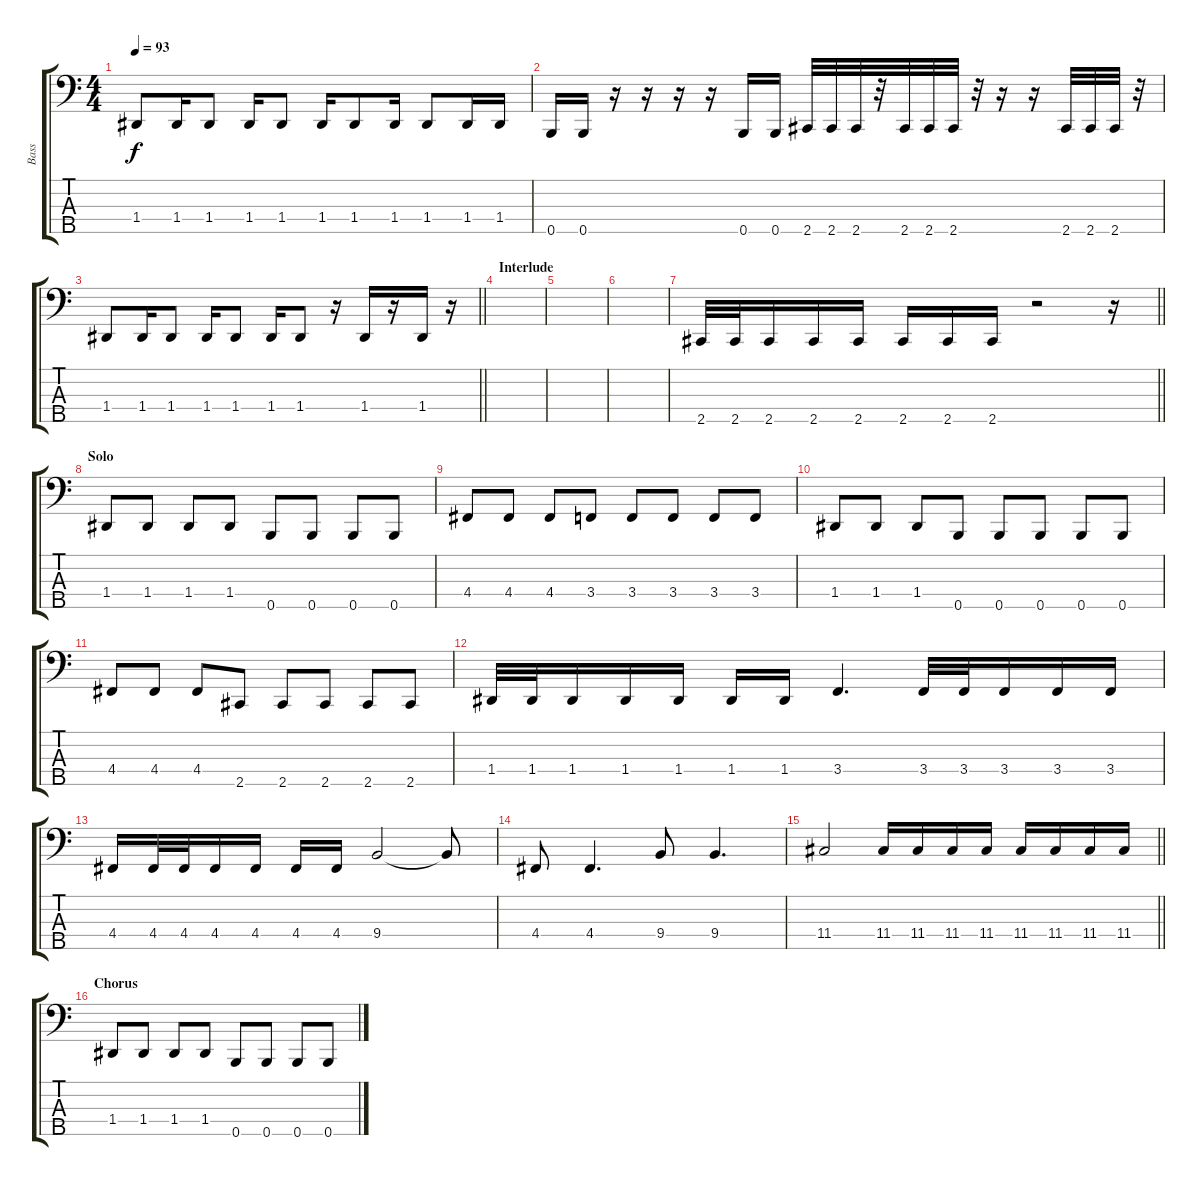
\track ("Bass" "Bass") {instrument electricbassfinger}
\staff {score tabs}
\tuning (G2 D2 A1 D1 B0) {hide}
\ts (4 4)
\tempo 93
\clef f4
\ks c
1.4.8{dy f} 1.4.16 1.4.8 1.4.16 1.4.8 1.4.16 1.4.8 1.4.16 1.4.8 1.4.16 1.4.16 |
0.5.16 0.5.16 r.16 r.16 r.16 r.16 0.5.16 0.5.16 2.5.32 2.5.32 2.5.32 r.32 2.5.32 2.5.32 2.5.32 r.32 r.16 r.16 2.5.32 2.5.32 2.5.32 r.32 |
\barLineRight lightlight
1.4.8 1.4.16 1.4.8 1.4.16 1.4.8 1.4.16 1.4.8 r.16 1.4.16 r.16 1.4.16 r.16 |
\section ("" "Interlude")
|
|
|
\barLineRight lightlight
2.5.32 2.5.32 2.5.16 2.5.16 2.5.16 2.5.16 2.5.16 2.5.16 r.2 r.16 |
\section ("" "Solo")
1.4.8 1.4.8 1.4.8 1.4.8 0.5.8 0.5.8 0.5.8 0.5.8 |
4.4.8 4.4.8 4.4.8 3.4.8 3.4.8 3.4.8 3.4.8 3.4.8 |
1.4.8 1.4.8 1.4.8 0.5.8 0.5.8 0.5.8 0.5.8 0.5.8 |
4.4.8 4.4.8 4.4.8 2.5.8 2.5.8 2.5.8 2.5.8 2.5.8 |
1.4.32 1.4.32 1.4.16 1.4.16 1.4.16 1.4.16 1.4.16 3.4.4{d} 3.4.32 3.4.32 3.4.16 3.4.16 3.4.16 |
4.4.16 4.4.32 4.4.32 4.4.16 4.4.16 4.4.16 4.4.16 9.4.2 9.4{t}.8 |
4.4.8 4.4.4{d} 9.4.8 9.4.4{d} |
\barLineRight lightlight
11.4.2 11.4.16 11.4.16 11.4.16 11.4.16 11.4.16 11.4.16 11.4.16 11.4.16 |
\section ("" "Chorus")
1.4.8 1.4.8 1.4.8 1.4.8 0.5.8 0.5.8 0.5.8 0.5.8
